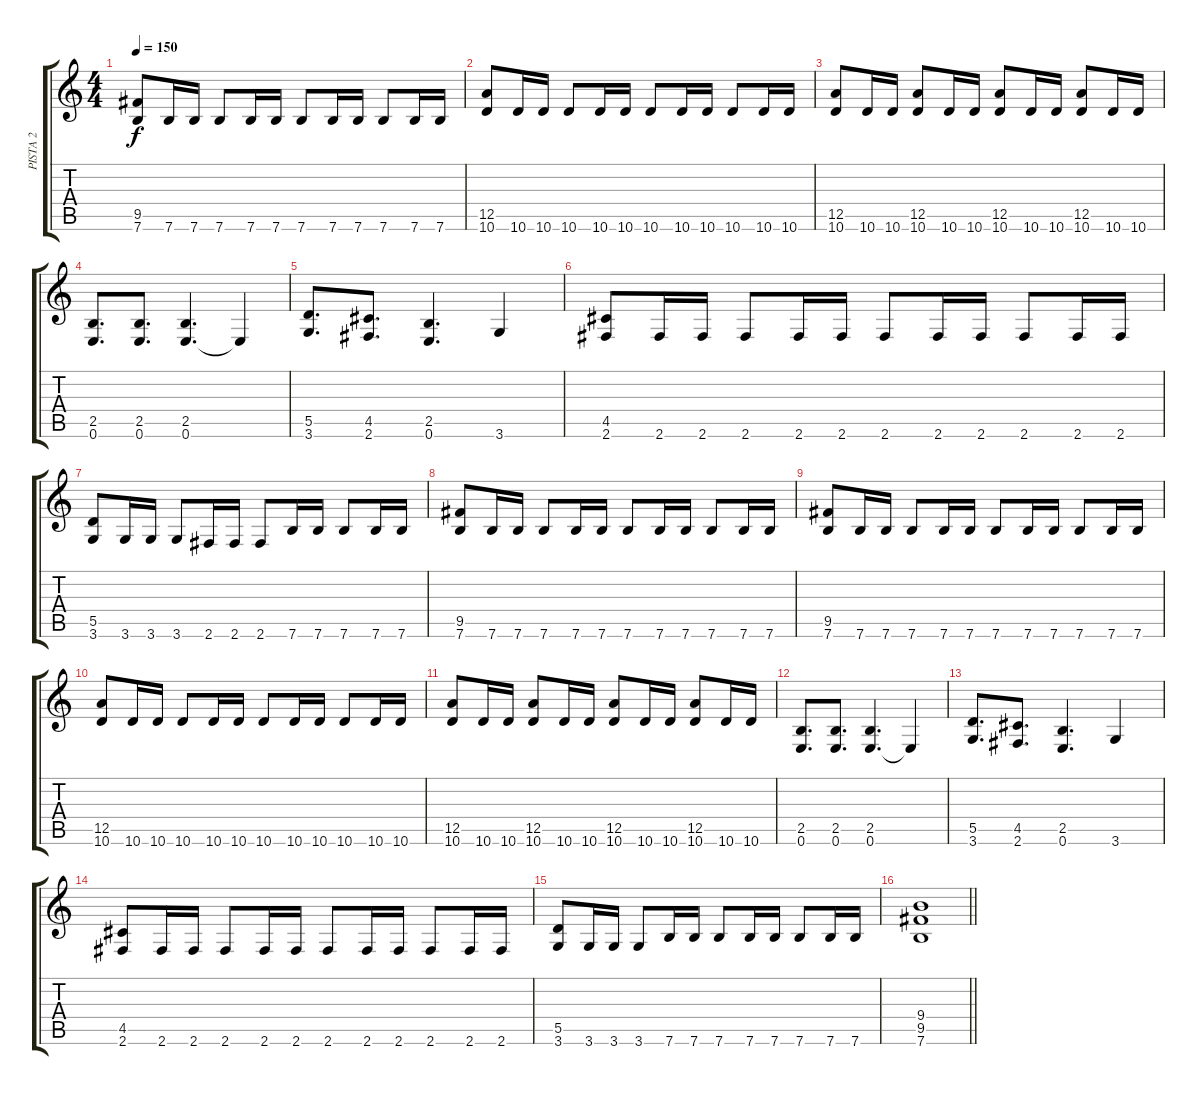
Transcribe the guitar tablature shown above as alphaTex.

\track ("PISTA 2" "PISTA 2") {instrument distortionguitar}
\staff {score tabs}
\tuning (E4 B3 G3 D3 A2 E2) {hide}
\ts (4 4)
\tempo 150
\clef g2
\ks c
(9.5 7.6).8{dy f} 7.6.16 7.6.16 7.6.8 7.6.16 7.6.16 7.6.8 7.6.16 7.6.16 7.6.8 7.6.16 7.6.16 |
(12.5 10.6).8 10.6.16 10.6.16 10.6.8 10.6.16 10.6.16 10.6.8 10.6.16 10.6.16 10.6.8 10.6.16 10.6.16 |
(12.5 10.6).8 10.6.16 10.6.16 (12.5 10.6).8 10.6.16 10.6.16 (12.5 10.6).8 10.6.16 10.6.16 (12.5 10.6).8 10.6.16 10.6.16 |
(2.5 0.6).8{d} (2.5 0.6).8{d} (2.5 0.6).4{d} 0.6{t}.4 |
(5.5 3.6).8{d} (4.5 2.6).8{d} (2.5 0.6).4{d} 3.6.4 |
(4.5 2.6).8 2.6.16 2.6.16 2.6.8 2.6.16 2.6.16 2.6.8 2.6.16 2.6.16 2.6.8 2.6.16 2.6.16 |
(5.5 3.6).8 3.6.16 3.6.16 3.6.8 2.6.16 2.6.16 2.6.8 7.6.16 7.6.16 7.6.8 7.6.16 7.6.16 |
(9.5 7.6).8 7.6.16 7.6.16 7.6.8 7.6.16 7.6.16 7.6.8 7.6.16 7.6.16 7.6.8 7.6.16 7.6.16 |
(9.5 7.6).8 7.6.16 7.6.16 7.6.8 7.6.16 7.6.16 7.6.8 7.6.16 7.6.16 7.6.8 7.6.16 7.6.16 |
(12.5 10.6).8 10.6.16 10.6.16 10.6.8 10.6.16 10.6.16 10.6.8 10.6.16 10.6.16 10.6.8 10.6.16 10.6.16 |
(12.5 10.6).8 10.6.16 10.6.16 (12.5 10.6).8 10.6.16 10.6.16 (12.5 10.6).8 10.6.16 10.6.16 (12.5 10.6).8 10.6.16 10.6.16 |
(2.5 0.6).8{d} (2.5 0.6).8{d} (2.5 0.6).4{d} 0.6{t}.4 |
(5.5 3.6).8{d} (4.5 2.6).8{d} (2.5 0.6).4{d} 3.6.4 |
(4.5 2.6).8 2.6.16 2.6.16 2.6.8 2.6.16 2.6.16 2.6.8 2.6.16 2.6.16 2.6.8 2.6.16 2.6.16 |
(5.5 3.6).8 3.6.16 3.6.16 3.6.8 7.6.16 7.6.16 7.6.8 7.6.16 7.6.16 7.6.8 7.6.16 7.6.16 |
\barLineRight lightlight
(9.4 9.5 7.6).1
